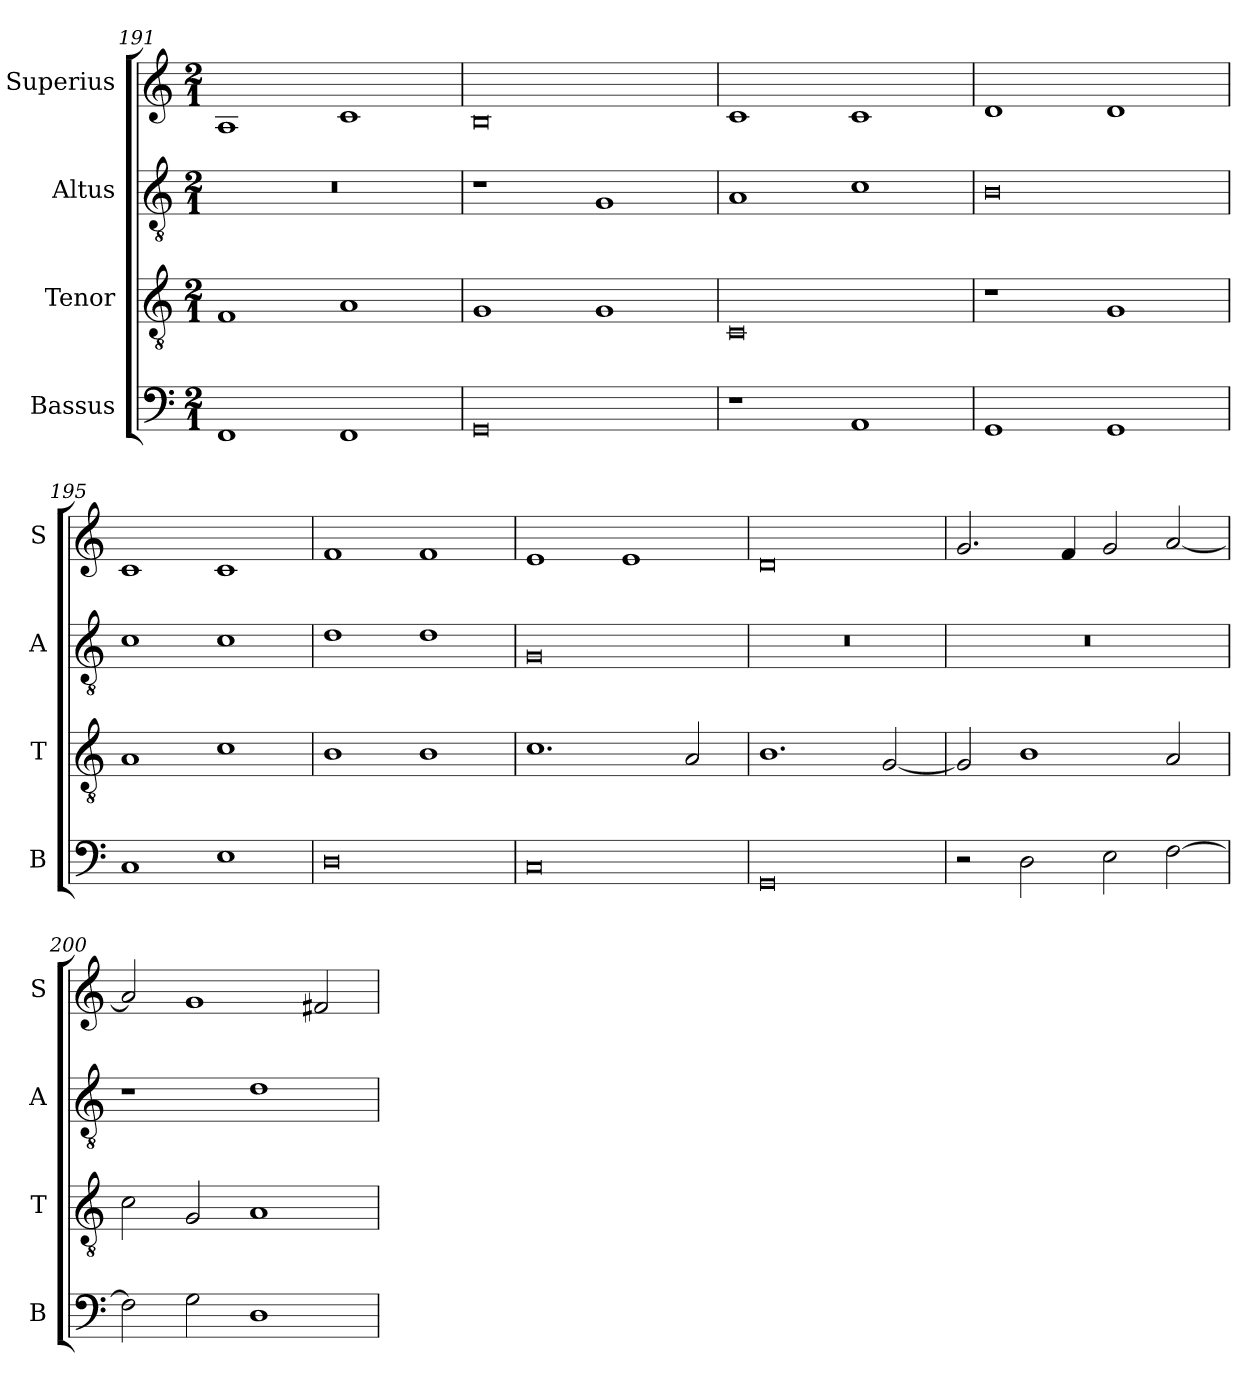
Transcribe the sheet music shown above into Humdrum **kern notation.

**kern	**kern	**kern	**kern
*part4	*part3	*part2	*part1
*staff4	*staff3	*staff2	*staff1
*I"Bassus	*I"Tenor	*I"Altus	*I"Superius
*I'B	*I'T	*I'A	*I'S
*clefF4	*clefGv2	*clefGv2	*clefG2
*k[]	*k[]	*k[]	*k[]
*M2/1	*M2/1	*M2/1	*M2/1
=191	=191	=191	=191
1FF	1F	0r	1A
1FF	1A	.	1c
=192	=192	=192	=192
0GG	1G	1r	0B
.	1G	1G	.
=193	=193	=193	=193
1r	0C	1A	1c
1AA	.	1c	1c
=194	=194	=194	=194
1GG	1r	0B	1d
1GG	1G	.	1d
=195	=195	=195	=195
1C	1A	1c	1c
1E	1c	1c	1c
=196	=196	=196	=196
0D	1B	1d	1f
.	1B	1d	1f
=197	=197	=197	=197
0C	1.c	0G	1e
.	.	.	1e
.	2A/	.	.
=198	=198	=198	=198
0GG	1.B	0r	0d
.	[2G/	.	.
=199	=199	=199	=199
2r	2G/]	0r	2.g/
2D\	1B	.	.
.	.	.	4f/
2E\	.	.	2g/
[2F\	2A/	.	[2a/
=200	=200	=200	=200
2F\]	2c\	1r	2a/]
2G\	2G/	.	1g
1D	1A	1d	.
.	.	.	2f#X/
=	=	=	=
*-	*-	*-	*-
